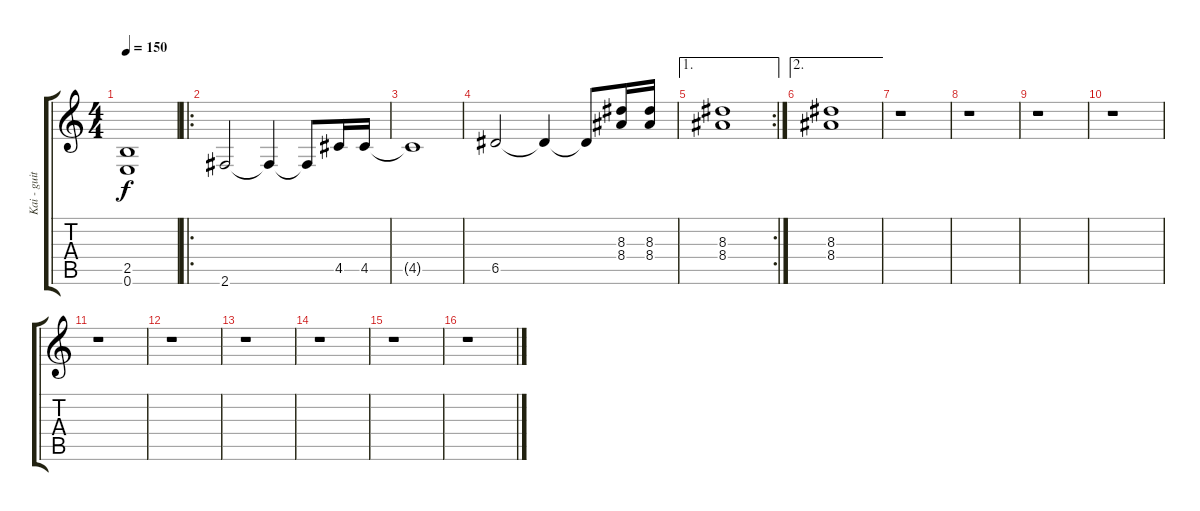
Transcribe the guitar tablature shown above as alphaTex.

\track ("Kai - guitare 1" "Kai - guit") {instrument distortionguitar}
\staff {score tabs}
\tuning (E4 B3 G3 D3 A2 E2) {hide}
\ts (4 4)
\tempo 150
\clef g2
\ks c
(2.5{t} 0.6{t}).1{dy f} |
\ro
2.6.2 2.6{t}.4 2.6{t}.8 4.5.16 4.5.16 |
4.5{t}.1 |
6.5.2 6.5{t}.4 6.5{t}.8 (8.3 8.4).16 (8.3 8.4).16 |
\ae 1
\rc 2
(8.3 8.4).1 |
\ae 2
(8.3 8.4).1 |
r.1 |
r.1 |
r.1 |
r.1 |
r.1 |
r.1 |
r.1 |
r.1 |
r.1 |
r.1
